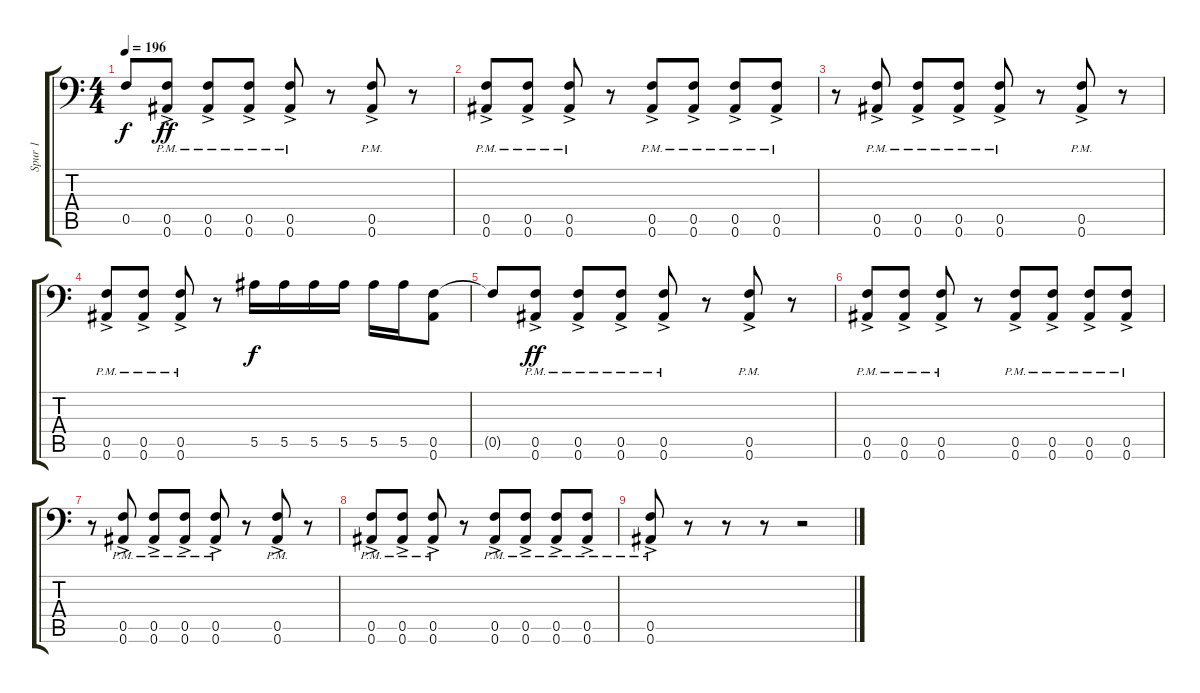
\track ("Spur 1" "Spur 1") {instrument distortionguitar}
\staff {score tabs}
\tuning (C4 G3 Eb3 Bb2 F2 Bb1) {hide}
\ts (4 4)
\tempo 196
\clef f4
\ks c
0.5{t}.8{dy f} (0.5{ac pm} 0.6{ac pm}).8{dy ff} (0.5{ac pm} 0.6{ac pm}).8 (0.5{ac pm} 0.6{ac pm}).8 (0.5{ac pm} 0.6{ac pm}).8 r.8 (0.5{ac pm} 0.6{ac pm}).8 r.8 |
(0.5{ac pm} 0.6{ac pm}).8 (0.5{ac pm} 0.6{ac pm}).8 (0.5{ac pm} 0.6{ac pm}).8 r.8 (0.5{ac pm} 0.6{ac pm}).8 (0.5{ac pm} 0.6{ac pm}).8 (0.5{ac pm} 0.6{ac pm}).8 (0.5{ac pm} 0.6{ac pm}).8 |
r.8 (0.5{ac pm} 0.6{ac pm}).8 (0.5{ac pm} 0.6{ac pm}).8 (0.5{ac pm} 0.6{ac pm}).8 (0.5{ac pm} 0.6{ac pm}).8 r.8 (0.5{ac pm} 0.6{ac pm}).8 r.8 |
(0.5{ac pm} 0.6{ac pm}).8 (0.5{ac pm} 0.6{ac pm}).8 (0.5{ac pm} 0.6{ac pm}).8 r.8 5.5.16{dy f} 5.5.16 5.5.16 5.5.16 5.5.16 5.5.16 (0.5 0.6).8 |
0.5{t}.8 (0.5{ac pm} 0.6{ac pm}).8{dy ff} (0.5{ac pm} 0.6{ac pm}).8 (0.5{ac pm} 0.6{ac pm}).8 (0.5{ac pm} 0.6{ac pm}).8 r.8 (0.5{ac pm} 0.6{ac pm}).8 r.8 |
(0.5{ac pm} 0.6{ac pm}).8 (0.5{ac pm} 0.6{ac pm}).8 (0.5{ac pm} 0.6{ac pm}).8 r.8 (0.5{ac pm} 0.6{ac pm}).8 (0.5{ac pm} 0.6{ac pm}).8 (0.5{ac pm} 0.6{ac pm}).8 (0.5{ac pm} 0.6{ac pm}).8 |
r.8 (0.5{ac pm} 0.6{ac pm}).8 (0.5{ac pm} 0.6{ac pm}).8 (0.5{ac pm} 0.6{ac pm}).8 (0.5{ac pm} 0.6{ac pm}).8 r.8 (0.5{ac pm} 0.6{ac pm}).8 r.8 |
(0.5{ac pm} 0.6{ac pm}).8 (0.5{ac pm} 0.6{ac pm}).8 (0.5{ac pm} 0.6{ac pm}).8 r.8 (0.5{ac pm} 0.6{ac pm}).8 (0.5{ac pm} 0.6{ac pm}).8 (0.5{ac pm} 0.6{ac pm}).8 (0.5{ac pm} 0.6{ac pm}).8 |
(0.5{ac pm} 0.6{ac pm}).8 r.8 r.8 r.8 r.2
